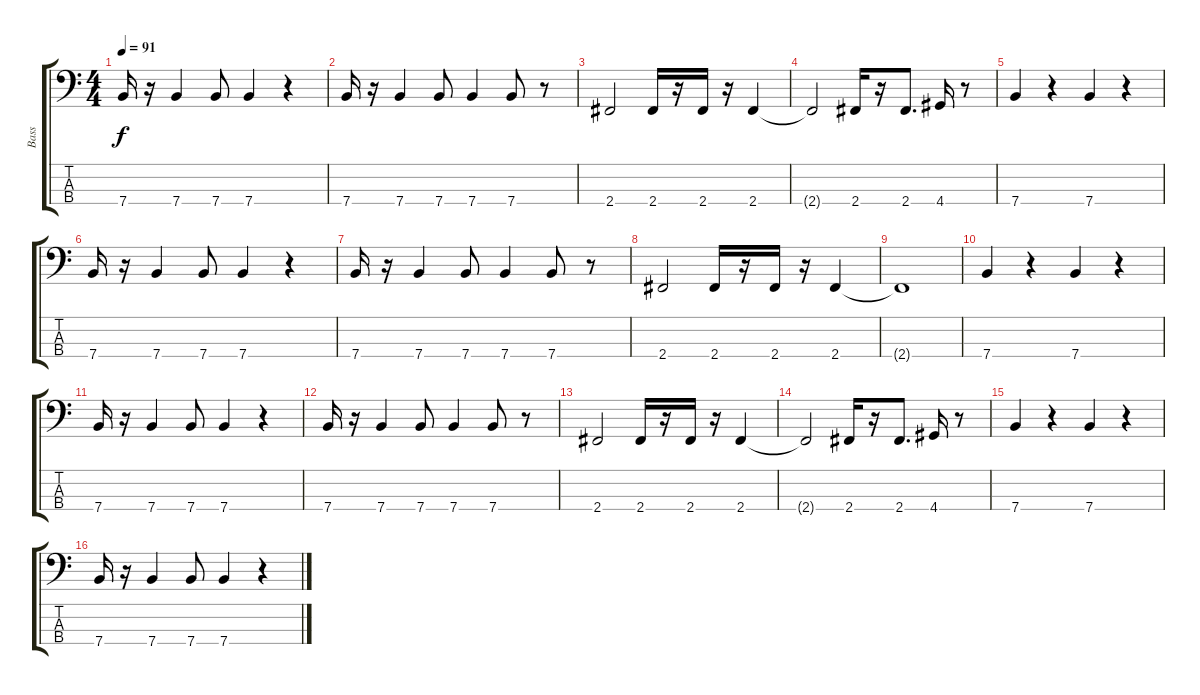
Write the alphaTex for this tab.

\track ("Bass" "Bass") {instrument electricbassfinger}
\staff {score tabs}
\tuning (G2 D2 A1 E1) {hide}
\ts (4 4)
\tempo 91
\clef f4
\ks c
7.4.16{dy f} r.16 7.4.4 7.4.8 7.4.4 r.4 |
7.4.16 r.16 7.4.4 7.4.8 7.4.4 7.4.8 r.8 |
2.4.2 2.4.16 r.16 2.4.16 r.16 2.4.4 |
2.4{t}.2 2.4.16 r.16 2.4.8{d} 4.4.16 r.8 |
7.4.4 r.4 7.4.4 r.4 |
7.4.16 r.16 7.4.4 7.4.8 7.4.4 r.4 |
7.4.16 r.16 7.4.4 7.4.8 7.4.4 7.4.8 r.8 |
2.4.2 2.4.16 r.16 2.4.16 r.16 2.4.4 |
2.4{t}.1 |
7.4.4 r.4 7.4.4 r.4 |
7.4.16 r.16 7.4.4 7.4.8 7.4.4 r.4 |
7.4.16 r.16 7.4.4 7.4.8 7.4.4 7.4.8 r.8 |
2.4.2 2.4.16 r.16 2.4.16 r.16 2.4.4 |
2.4{t}.2 2.4.16 r.16 2.4.8{d} 4.4.16 r.8 |
7.4.4 r.4 7.4.4 r.4 |
7.4.16 r.16 7.4.4 7.4.8 7.4.4 r.4
